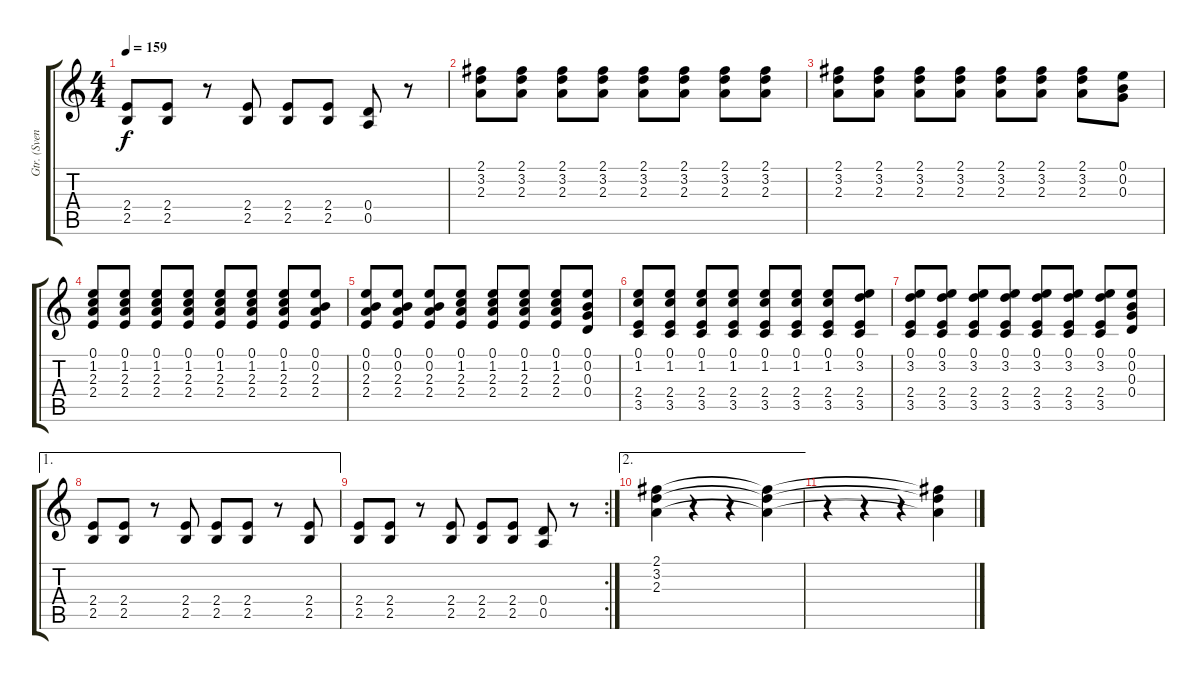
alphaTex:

\track ("Gtr. (Sven/Timo)" "Gtr. (Sven") {instrument acousticguitarsteel}
\staff {score tabs}
\tuning (E4 B3 G3 D3 A2 E2) {hide}
\ts (4 4)
\tempo 159
\clef g2
\ks c
(2.4 2.5).8{dy f} (2.4 2.5).8 r.8 (2.4 2.5).8 (2.4 2.5).8 (2.4 2.5).8 (0.4 0.5).8 r.8 |
(2.1 3.2 2.3).8 (2.1 3.2 2.3).8 (2.1 3.2 2.3).8 (2.1 3.2 2.3).8 (2.1 3.2 2.3).8 (2.1 3.2 2.3).8 (2.1 3.2 2.3).8 (2.1 3.2 2.3).8 |
(2.1 3.2 2.3).8 (2.1 3.2 2.3).8 (2.1 3.2 2.3).8 (2.1 3.2 2.3).8 (2.1 3.2 2.3).8 (2.1 3.2 2.3).8 (2.1 3.2 2.3).8 (0.1 0.2 0.3).8 |
(0.1 1.2 2.3 2.4).8 (0.1 1.2 2.3 2.4).8 (0.1 1.2 2.3 2.4).8 (0.1 1.2 2.3 2.4).8 (0.1 1.2 2.3 2.4).8 (0.1 1.2 2.3 2.4).8 (0.1 1.2 2.3 2.4).8 (0.1 0.2 2.3 2.4).8 |
(0.1 0.2 2.3 2.4).8 (0.1 0.2 2.3 2.4).8 (0.1 0.2 2.3 2.4).8 (0.1 1.2 2.3 2.4).8 (0.1 1.2 2.3 2.4).8 (0.1 1.2 2.3 2.4).8 (0.1 1.2 2.3 2.4).8 (0.1 0.2 0.3 0.4).8 |
(0.1 1.2 2.4 3.5).8 (0.1 1.2 2.4 3.5).8 (0.1 1.2 2.4 3.5).8 (0.1 1.2 2.4 3.5).8 (0.1 1.2 2.4 3.5).8 (0.1 1.2 2.4 3.5).8 (0.1 1.2 2.4 3.5).8 (0.1 3.2 2.4 3.5).8 |
(0.1 3.2 2.4 3.5).8 (0.1 3.2 2.4 3.5).8 (0.1 3.2 2.4 3.5).8 (0.1 3.2 2.4 3.5).8 (0.1 3.2 2.4 3.5).8 (0.1 3.2 2.4 3.5).8 (0.1 3.2 2.4 3.5).8 (0.1 0.2 0.3 0.4).8 |
\ae 1
(2.4 2.5).8 (2.4 2.5).8 r.8 (2.4 2.5).8 (2.4 2.5).8 (2.4 2.5).8 r.8 (2.4 2.5).8 |
\rc 2
(2.4 2.5).8 (2.4 2.5).8 r.8 (2.4 2.5).8 (2.4 2.5).8 (2.4 2.5).8 (0.4 0.5).8 r.8 |
\ae 2
(2.1 3.2 2.3).4 r.4 r.4 (2.1{t} 3.2{t} 2.3{t}).4 |
r.4 r.4 r.4 (2.1{t} 3.2{t} 2.3{t}).4
